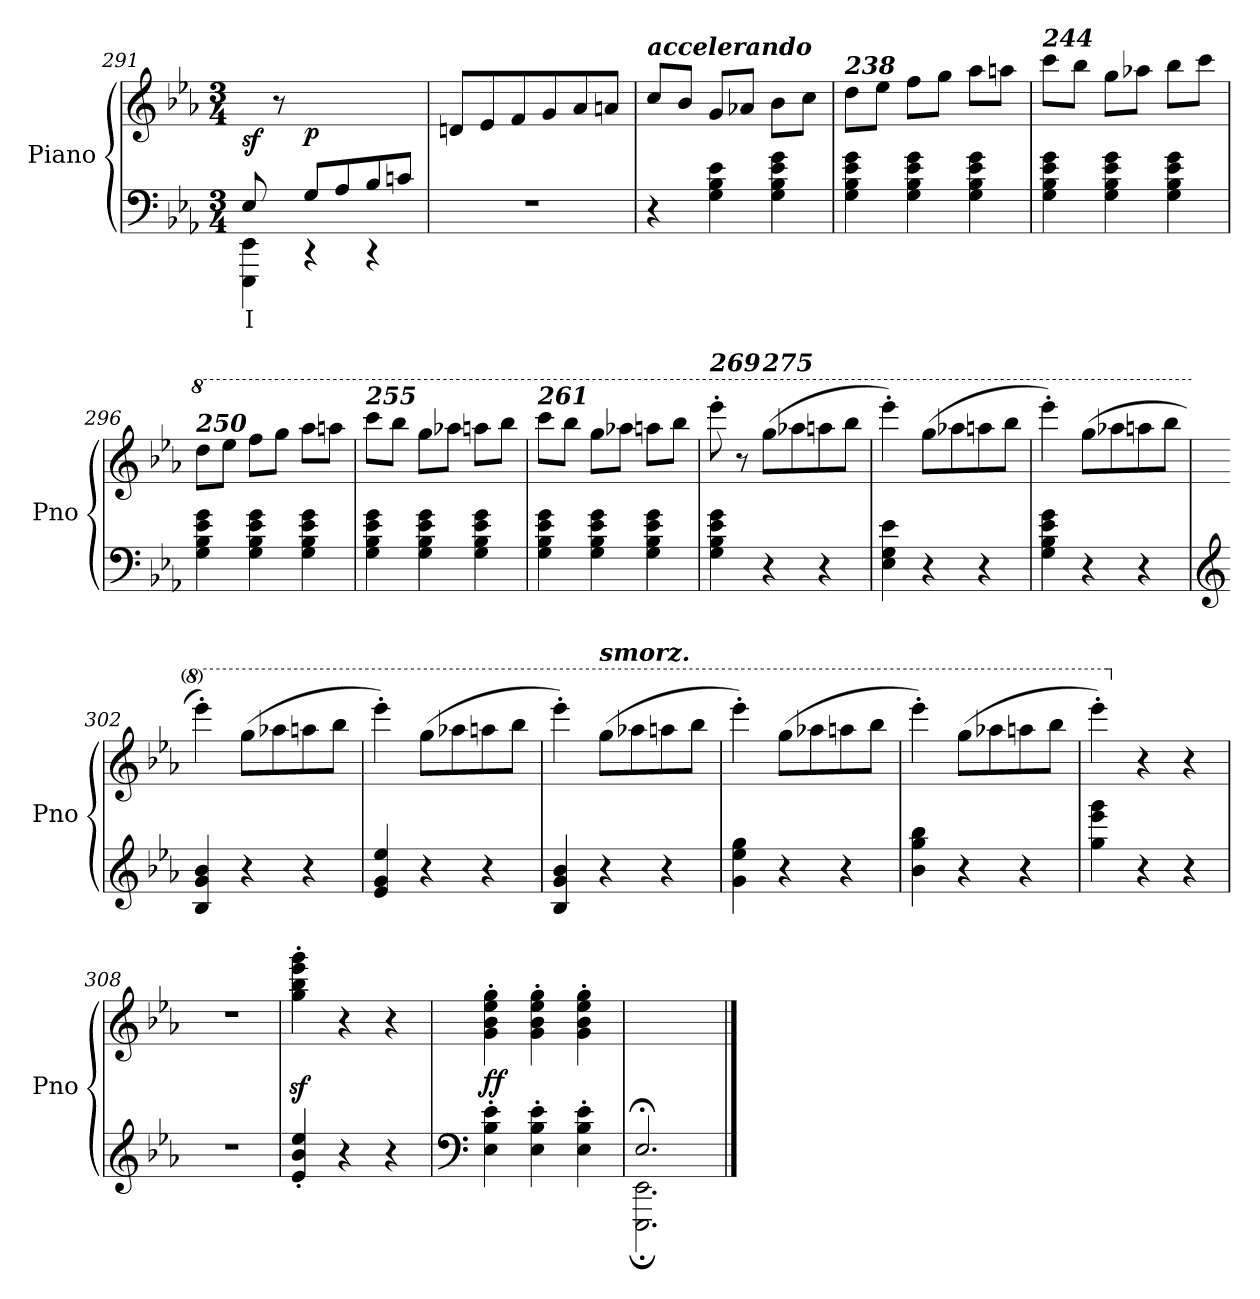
**kern	**text	**kern	**dynam
*part1	*part1	*part1	*part1
*staff2	*staff2	*staff1	*staff1/2
*I"Piano	*	*	*
*I'Pno	*	*	*
!!LO:LB:g=z
*clefF4	*	*clefG2	*
*k[b-e-a-]	*	*k[b-e-a-]	*
*M3/4	*	*M3/4	*
=291	=291	=291	=291
!	!LO:LY:b	!	!LO:DY:b
*^	*	*	*
8E-/	4EEE-\ 4EE-\	I	8ryy	sf
8ryy	.	.	8r	.
!	!	!	!	!LO:DY:b
8G/L	4r	.	2ryy	p
8A-/	.	.	.	.
8B-/	4r	.	.	.
8cn/J	.	.	.	.
*v	*v	*	*	*
=292	=292	=292	=292
2.r	.	8dn/L	.
.	.	8e-/	.
.	.	8f/	.
.	.	8g/	.
.	.	8a-/	.
.	.	8an/J	.
=293	=293	=293	=293
!	!	!LO:TX:a:Bi:t=accelerando	!
4r	.	8cc/L	.
.	.	8b-/J	.
4G\ 4B-\ 4e-\	.	8g/L	.
.	.	8a-X/J	.
4G\ 4B-\ 4e-\ 4g\	.	8b-\L	.
.	.	8cc\J	.
=294	=294	=294	=294
!	!	!LO:TX:a:Bi:t=238	!
4G\ 4B-\ 4e-\ 4g\	.	8dd\L	.
.	.	8ee-\J	.
4G\ 4B-\ 4e-\ 4g\	.	8ff\L	.
.	.	8gg\J	.
4G\ 4B-\ 4e-\ 4g\	.	8aa-\L	.
.	.	8aan\J	.
=295	=295	=295	=295
!	!	!LO:TX:a:Bi:t=244	!
4G\ 4B-\ 4e-\ 4g\	.	8ccc\L	.
.	.	8bb-\J	.
4G\ 4B-\ 4e-\ 4g\	.	8gg\L	.
.	.	8aa-X\J	.
4G\ 4B-\ 4e-\ 4g\	.	8bb-\L	.
.	.	8ccc\J	.
=296	=296	=296	=296
*	*	*8va	*
!	!	!LO:TX:a:Bi:t=250	!
4G\ 4B-\ 4e-\ 4g\	.	8ddd\L	.
.	.	8eee-\J	.
4G\ 4B-\ 4e-\ 4g\	.	8fff\L	.
.	.	8ggg\J	.
4G\ 4B-\ 4e-\ 4g\	.	8aaa-\L	.
.	.	8aaan\J	.
!!LO:PB:g=z
=297	=297	=297	=297
!	!	!LO:TX:a:Bi:t=255	!
4G\ 4B-\ 4e-\ 4g\	.	8cccc\L	.
.	.	8bbb-\J	.
4G\ 4B-\ 4e-\ 4g\	.	8ggg\L	.
.	.	8aaa-X\J	.
4G\ 4B-\ 4e-\ 4g\	.	8aaan\L	.
.	.	8bbb-\J	.
!!LO:LB:g=z
=298	=298	=298	=298
!	!	!LO:TX:a:Bi:t=261	!
4G\ 4B-\ 4e-\ 4g\	.	8cccc\L	.
.	.	8bbb-\J	.
4G\ 4B-\ 4e-\ 4g\	.	8ggg\L	.
.	.	8aaa-X\J	.
4G\ 4B-\ 4e-\ 4g\	.	8aaan\L	.
.	.	8bbb-\J	.
=299	=299	=299	=299
!	!	!LO:TX:a:Bi:t=269	!
4G\ 4B-\ 4e-\ 4g\	.	8eeee-'\	.
.	.	8r	.
!	!	!LO:TX:a:Bi:t=275	!
4r	.	(>8ggg\L	.
.	.	8aaa-X\	.
4r	.	8aaan\	.
.	.	8bbb-\J	.
=300	=300	=300	=300
4E-\ 4G\ 4e-\	.	4eeee-'\)	.
4r	.	(>8ggg\L	.
.	.	8aaa-X\	.
4r	.	8aaan\	.
.	.	8bbb-\J	.
=301	=301	=301	=301
4G\ 4B-\ 4e-\ 4g\	.	4eeee-'\)	.
4r	.	(>8ggg\L	.
.	.	8aaa-X\	.
4r	.	8aaan\	.
.	.	8bbb-\J	.
=302	=302	=302	=302
*clefG2	*	*	*
4B-/ 4g/ 4b-/	.	4eeee-'\)	.
4r	.	(>8ggg\L	.
.	.	8aaa-X\	.
4r	.	8aaan\	.
.	.	8bbb-\J	.
!!LO:LB:g=z
=303	=303	=303	=303
4e-/ 4g/ 4ee-/	.	4eeee-'\)	.
4r	.	(>8ggg\L	.
.	.	8aaa-X\	.
4r	.	8aaan\	.
.	.	8bbb-\J	.
!!LO:LB:g=z
=304	=304	=304	=304
4B-/ 4g/ 4b-/	.	4eeee-'\)	.
!	!	!LO:TX:a:Bi:t=smorz.	!
4r	.	(>8ggg\L	.
.	.	8aaa-X\	.
4r	.	8aaan\	.
.	.	8bbb-\J	.
=305	=305	=305	=305
4g\ 4ee-\ 4gg\	.	4eeee-'\)	.
4r	.	(>8ggg\L	.
.	.	8aaa-X\	.
4r	.	8aaan\	.
.	.	8bbb-\J	.
=306	=306	=306	=306
4b-\ 4gg\ 4bb-\	.	4eeee-'\)	.
4r	.	(>8ggg\L	.
.	.	8aaa-X\	.
4r	.	8aaan\	.
.	.	8bbb-\J	.
=307	=307	=307	=307
4gg\ 4eee-\ 4ggg\	.	4eeee-'\)	.
*	*	*X8va	*
4r	.	4r	.
4r	.	4r	.
=308	=308	=308	=308
2.r	.	2.r	.
=309	=309	=309	=309
4e-/' 4b-/' 4ee-/'	.	4gg\z<' 4bb-\z<' 4eee-\z<' 4ggg\z<'	.
4r	.	4r	.
4r	.	4r	.
=310	=310	=310	=310
*clefF4	*	*	*
!	!	!	!LO:DY:b
4E-\' 4B-\' 4e-\'	.	4g\' 4b-\' 4ee-\' 4gg\'	ff
4E-\' 4B-\' 4e-\'	.	4g\' 4b-\' 4ee-\' 4gg\'	.
4E-\' 4B-\' 4e-\'	.	4g\' 4b-\' 4ee-\' 4gg\'	.
=311	=311	=311	=311
*^	*	*	*
2.E-;</	2.EEE-\; 2.EE-\;	.	2.ryy	.
*v	*v	*	*	*
==	==	==	==
*-	*-	*-	*-
